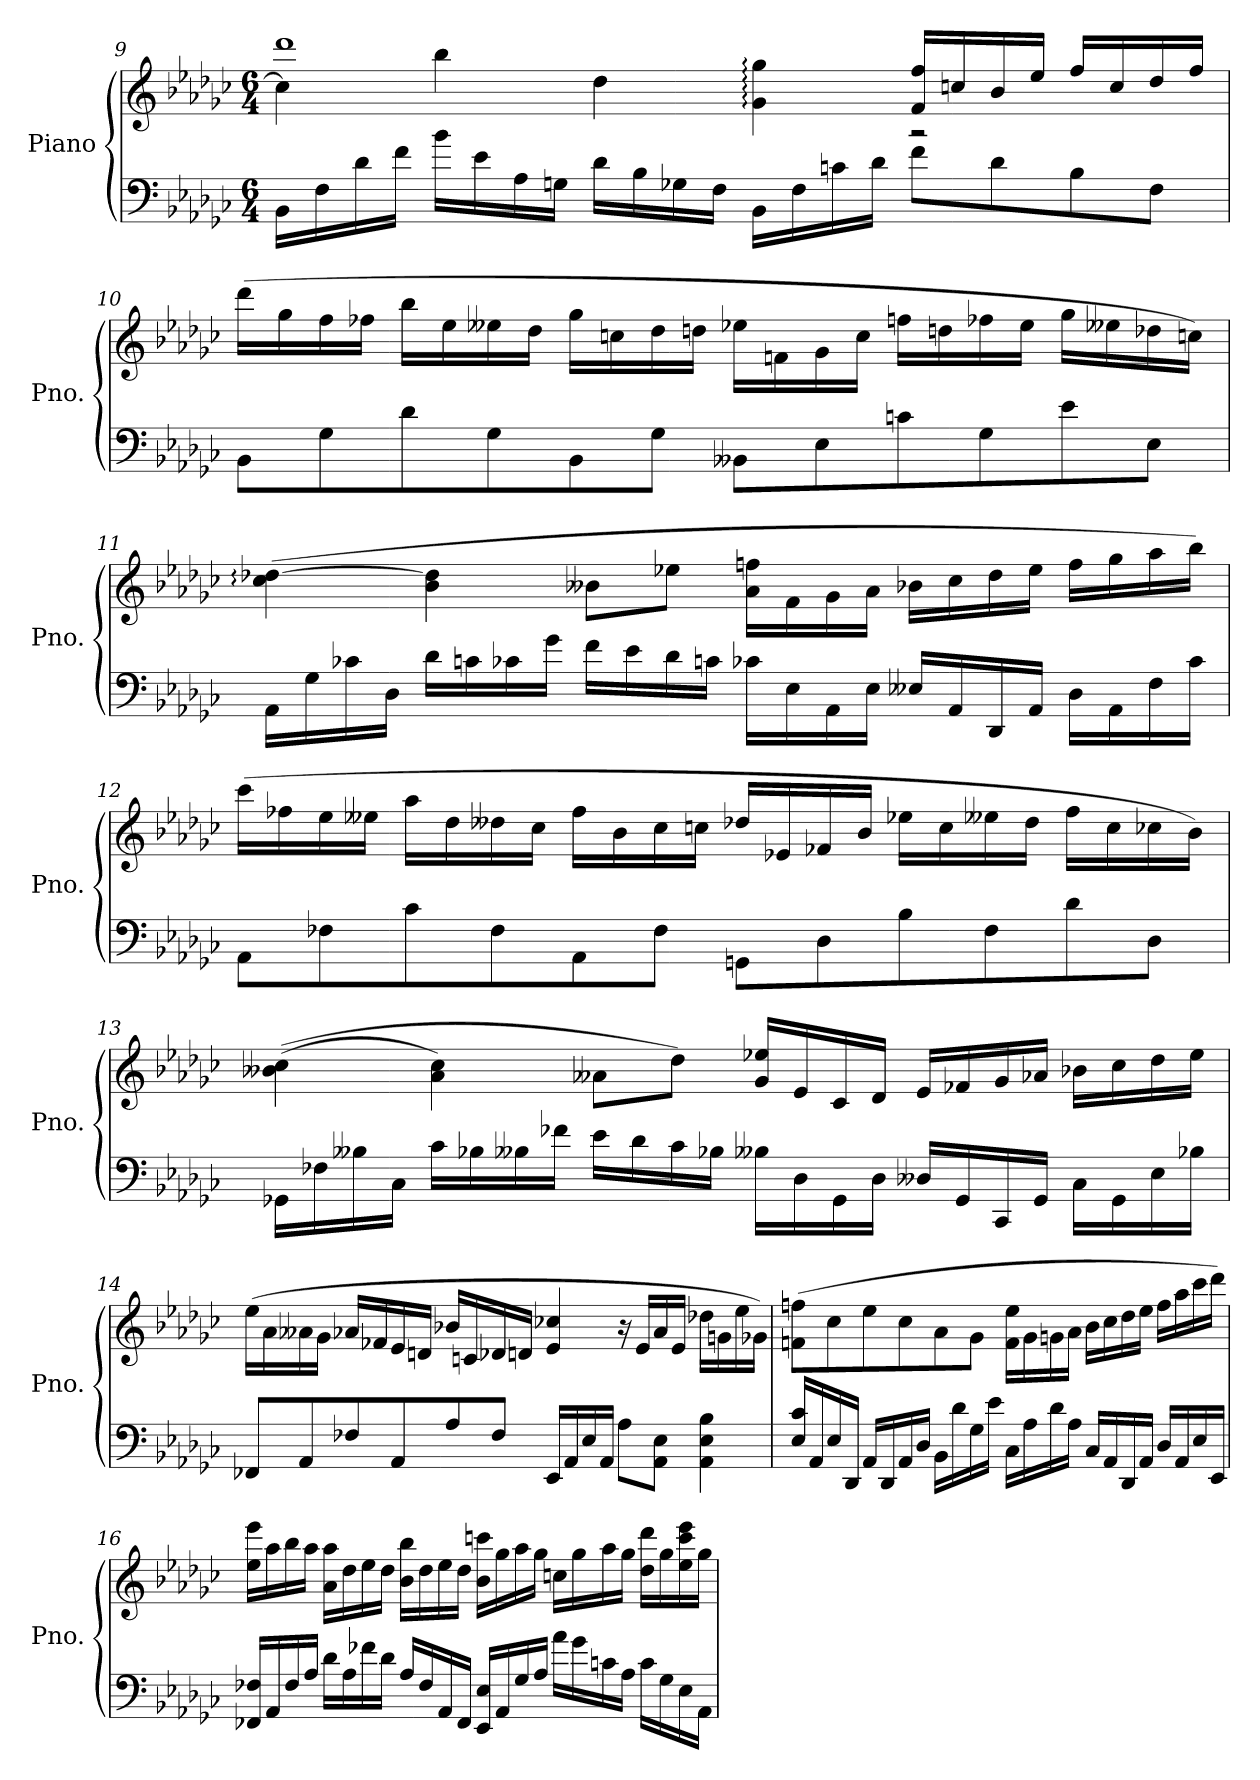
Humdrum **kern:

**kern	**kern
*part1	*part1
*staff2	*staff1
*I"Piano	*
*I'Pno.	*
!!LO:LB:g=z
*clefF4	*clefG2
*k[b-e-a-d-g-c-]	*k[b-e-a-d-g-c-]
*M6/4	*M6/4
=9	=9
*	*^
16BB-\LL	1ddd-	4cc\]
16F\	.	.
16d-\	.	.
16f\JJ	.	.
16b-\LL	.	4bb-\
16e-\	.	.
16A-\	.	.
16Gn\JJ	.	.
16d-\LL	.	4dd-\
16B-\	.	.
16G-X\	.	.
16F\JJ	.	.
16BB-\LL	.	4g-\: 4gg-\:
16F\	.	.
16cn\	.	.
16d-\JJ	.	.
8f\L	16f/ 16ff/LL	2r
.	16ccn/	.
8d-\	16b-/	.
.	16ee-/JJ	.
8B-\	16ff/LL	.
.	16cc/	.
8F\J	16dd-/	.
.	16ff/JJ	.
*	*v	*v
!!LO:LB:g=z
=10	=10
8BB-\L	(>16ddd-\LL
.	16gg-\
8G-\	16ff\
.	16ff-X\JJ
8d-\	16bb-\LL
.	16ee-\
8G-\	16ee--X\
.	16dd-\JJ
8BB-\	16gg-\LL
.	16ccn\
8G-\J	16dd-\
.	16ddn\JJ
8BB--X\L	16ee-X\LL
.	16fn\
8E-\	16g-\
.	16cc\JJ
8cn\	16ffn\LL
.	16ddn\
8G-\	16ff-X\
.	16ee-\JJ
8e-\	16gg-\LL
.	16ee--X\
8E-\J	16dd-X\
.	16ccn\JJ)
!!LO:PB:g=z
=11	=11
16AA-\LL	(>4cc-\: [4dd-X\:
16G-\	.
16c-X\	.
16D-\JJ	.
16d-\LL	4b-\ 4dd-\]
16cn\	.
16c-X\	.
16g-\JJ	.
16f\LL	8b--X\L
16e-\	.
16d-\	8ee-X\J
16cn\JJ	.
16c-X\LL	16a-\ 16ffn\LL
16E-\	16f\
16AA-\	16g-\
16E-\JJ	16a-\JJ
16E--X/LL	16b-X\LL
16AA-/	16cc-\
16DD-/	16dd-\
16AA-/JJ	16ee-\JJ
16D-\LL	16ff\LL
16AA-\	16gg-\
16F\	16aa-\
16c-\JJ	16bb-\JJ)
!!LO:LB:g=z
=12	=12
8AA-\L	(>16ccc-\LL
.	16ff-X\
8F-X\	16ee-\
.	16ee--X\JJ
8c-\	16aa-\LL
.	16dd-\
8F-\	16dd--X\
.	16cc-\JJ
8AA-\	16ff-\LL
.	16b-\
8F-\J	16cc-\
.	16ccn\JJ
8GGn\L	16dd-X/LL
.	16e-X/
8D-\	16f-X/
.	16b-/JJ
8B-\	16ee-X\LL
.	16cc\
8F-\	16ee--X\
.	16dd-\JJ
8d-\	16ff-\LL
.	16cc\
8D-\J	16cc-X\
.	16b-\JJ)
!!LO:LB:g=z
=13	=13
16GG-X\LL	(>(>4b--X\ 4cc-\
16F-X\	.
16B--X\	.
16C-\JJ	.
16c-\LL	4a-\ 4cc-\)
16B-X\	.
16B--X\	.
16f-X\JJ	.
16e-\LL	8a--X\L
16d-\	.
16c-\	8dd-\J)
16B-X\JJ	.
16B--X\LL	16g-/ 16ee-X/LL
16D-\	16e-/
16GG-\	16c-/
16D-\JJ	16d-/JJ
16D--X/LL	16e-/LL
16GG-/	16f-X/
16CC-/	16g-/
16GG-/JJ	16a-X/JJ
16C-\LL	16b-X\LL
16GG-\	16cc-\
16E-\	16dd-\
16B-X\JJ	16ee-\JJ
!!LO:LB:g=z
=14	=14
8FF-X/L	(>16ee-\LL
.	16a-\
8AA-/	16a--X\
.	16g-\JJ
8F-X/	16a-X/LL
.	16f-X/
8AA-/	16e-/
.	16dn/JJ
8A-/	16b-X/LL
.	16cn/
8F-/J	16d-X/
.	16dn/JJ
16EE-/LL	4e-/ 4cc-X/
16AA-/	.
16E-/	.
16AA-/JJ	.
8A-\L	16r
.	16e-/LL
8AA-\ 8E-\J	16a-/
.	16e-/JJ
4AA-\ 4E-\ 4B-\	16dd-X\LL
.	16gn\
.	16ee-\
.	16g-X\JJ)
!!LO:LB:g=z
=15	=15
16E-/ 16c-/LL	(>8fn\ 8ffn\L
16AA-/	.
16E-/	8cc-\
16DD-/JJ	.
16AA-/LL	8ee-\
16DD-/	.
16AA-/	8cc-\
16D-/JJ	.
16BB-\LL	8a-\
16d-\	.
16G-\	8g-\J
16e-\JJ	.
16C-\LL	16f\ 16ee-\LL
16A-\	16g-\
16d-\	16gn\
16A-\JJ	16a-\JJ
16C-/LL	16b-\LL
16AA-/	16cc-\
16DD-/	16dd-\
16AA-/JJ	16ee-\JJ
16D-/LL	16ff\LL
16AA-/	16aa-\
16E-/	16ccc-\
16EE-/JJ	16ddd-\JJ)
!!LO:PB:g=z
=16	=16
16FF-X/ 16F-X/LL	16ee-\ 16eee-\LL
16AA-/	16aa-\
16F-/	16bb-\
16A-/JJ	16aa-\JJ
16d-\LL	16a-\ 16aa-\LL
16A-\	16dd-\
16f-X\	16ee-\
16d-\JJ	16dd-\JJ
16A-/LL	16b-\ 16bb-\LL
16F-/	16dd-\
16AA-/	16ee-\
16FF-/JJ	16dd-\JJ
16EE-/ 16E-/LL	16b-\ 16cccn\LL
16AA-/	16gg-\
16G-/	16aa-\
16A-/JJ	16gg-\JJ
16a-\LL	16ccn\LL
16g-\	16gg-\
16cn\	16aa-\
16A-\JJ	16gg-\JJ
16c\LL	16dd-\ 16ddd-\LL
16G-\	16gg-\
16E-\	16ee-\ 16ccc\ 16eee-\
16AA-\JJ	16gg-\JJ
=	=
*-	*-
